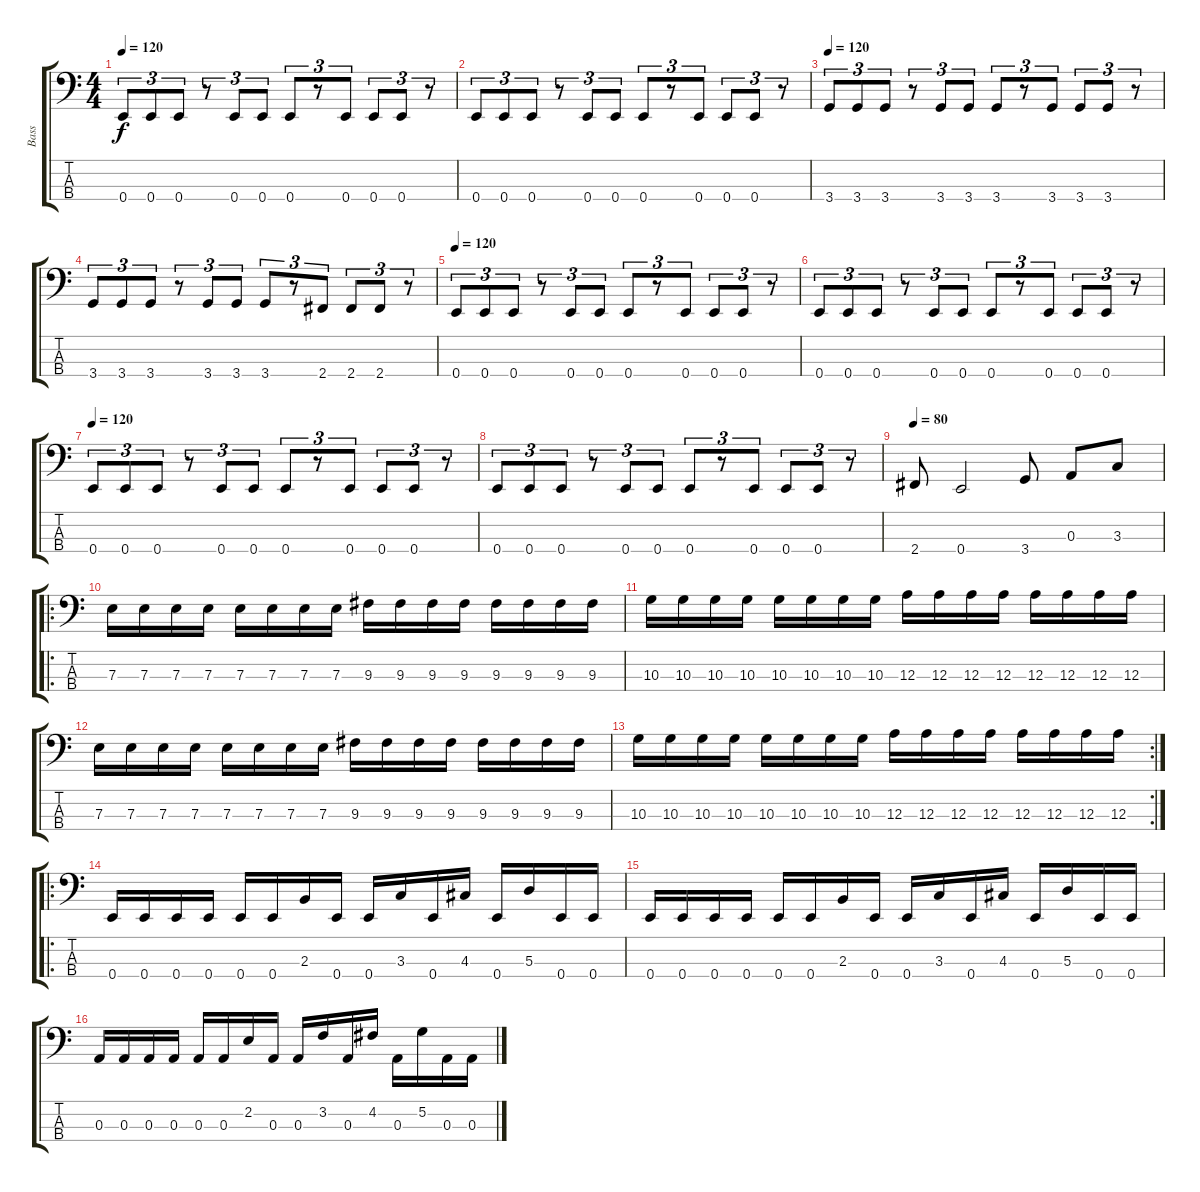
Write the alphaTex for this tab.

\track ("Bass" "Bass") {instrument electricbassfinger}
\staff {score tabs}
\tuning (G2 D2 A1 E1) {hide}
\ts (4 4)
\tempo 120
\clef f4
\ks c
0.4.8{tu (3 2) dy f} 0.4.8{tu (3 2)} 0.4.8{tu (3 2)} r.8{tu (3 2)} 0.4.8{tu (3 2)} 0.4.8{tu (3 2)} 0.4.8{tu (3 2)} r.8{tu (3 2)} 0.4.8{tu (3 2)} 0.4.8{tu (3 2)} 0.4.8{tu (3 2)} r.8{tu (3 2)} |
0.4.8{tu (3 2)} 0.4.8{tu (3 2)} 0.4.8{tu (3 2)} r.8{tu (3 2)} 0.4.8{tu (3 2)} 0.4.8{tu (3 2)} 0.4.8{tu (3 2)} r.8{tu (3 2)} 0.4.8{tu (3 2)} 0.4.8{tu (3 2)} 0.4.8{tu (3 2)} r.8{tu (3 2)} |
\tempo 120
3.4.8{tu (3 2)} 3.4.8{tu (3 2)} 3.4.8{tu (3 2)} r.8{tu (3 2)} 3.4.8{tu (3 2)} 3.4.8{tu (3 2)} 3.4.8{tu (3 2)} r.8{tu (3 2)} 3.4.8{tu (3 2)} 3.4.8{tu (3 2)} 3.4.8{tu (3 2)} r.8{tu (3 2)} |
3.4.8{tu (3 2)} 3.4.8{tu (3 2)} 3.4.8{tu (3 2)} r.8{tu (3 2)} 3.4.8{tu (3 2)} 3.4.8{tu (3 2)} 3.4.8{tu (3 2)} r.8{tu (3 2)} 2.4.8{tu (3 2)} 2.4.8{tu (3 2)} 2.4.8{tu (3 2)} r.8{tu (3 2)} |
\tempo 120
0.4.8{tu (3 2)} 0.4.8{tu (3 2)} 0.4.8{tu (3 2)} r.8{tu (3 2)} 0.4.8{tu (3 2)} 0.4.8{tu (3 2)} 0.4.8{tu (3 2)} r.8{tu (3 2)} 0.4.8{tu (3 2)} 0.4.8{tu (3 2)} 0.4.8{tu (3 2)} r.8{tu (3 2)} |
0.4.8{tu (3 2)} 0.4.8{tu (3 2)} 0.4.8{tu (3 2)} r.8{tu (3 2)} 0.4.8{tu (3 2)} 0.4.8{tu (3 2)} 0.4.8{tu (3 2)} r.8{tu (3 2)} 0.4.8{tu (3 2)} 0.4.8{tu (3 2)} 0.4.8{tu (3 2)} r.8{tu (3 2)} |
\tempo 120
0.4.8{tu (3 2)} 0.4.8{tu (3 2)} 0.4.8{tu (3 2)} r.8{tu (3 2)} 0.4.8{tu (3 2)} 0.4.8{tu (3 2)} 0.4.8{tu (3 2)} r.8{tu (3 2)} 0.4.8{tu (3 2)} 0.4.8{tu (3 2)} 0.4.8{tu (3 2)} r.8{tu (3 2)} |
0.4.8{tu (3 2)} 0.4.8{tu (3 2)} 0.4.8{tu (3 2)} r.8{tu (3 2)} 0.4.8{tu (3 2)} 0.4.8{tu (3 2)} 0.4.8{tu (3 2)} r.8{tu (3 2)} 0.4.8{tu (3 2)} 0.4.8{tu (3 2)} 0.4.8{tu (3 2)} r.8{tu (3 2)} |
\tempo 80
2.4.8 0.4.2 3.4.8 0.3.8 3.3.8 |
\ro
7.3.16 7.3.16 7.3.16 7.3.16 7.3.16 7.3.16 7.3.16 7.3.16 9.3.16 9.3.16 9.3.16 9.3.16 9.3.16 9.3.16 9.3.16 9.3.16 |
10.3.16 10.3.16 10.3.16 10.3.16 10.3.16 10.3.16 10.3.16 10.3.16 12.3.16 12.3.16 12.3.16 12.3.16 12.3.16 12.3.16 12.3.16 12.3.16 |
7.3.16 7.3.16 7.3.16 7.3.16 7.3.16 7.3.16 7.3.16 7.3.16 9.3.16 9.3.16 9.3.16 9.3.16 9.3.16 9.3.16 9.3.16 9.3.16 |
\rc 2
10.3.16 10.3.16 10.3.16 10.3.16 10.3.16 10.3.16 10.3.16 10.3.16 12.3.16 12.3.16 12.3.16 12.3.16 12.3.16 12.3.16 12.3.16 12.3.16 |
\ro
0.4.16 0.4.16 0.4.16 0.4.16 0.4.16 0.4.16 2.3.16 0.4.16 0.4.16 3.3.16 0.4.16 4.3.16 0.4.16 5.3.16 0.4.16 0.4.16 |
0.4.16 0.4.16 0.4.16 0.4.16 0.4.16 0.4.16 2.3.16 0.4.16 0.4.16 3.3.16 0.4.16 4.3.16 0.4.16 5.3.16 0.4.16 0.4.16 |
0.3.16 0.3.16 0.3.16 0.3.16 0.3.16 0.3.16 2.2.16 0.3.16 0.3.16 3.2.16 0.3.16 4.2.16 0.3.16 5.2.16 0.3.16 0.3.16
